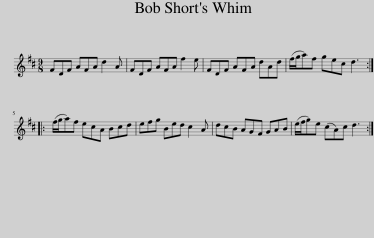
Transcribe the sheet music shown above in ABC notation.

X:1
L:1/8
M:9/8
I:linebreak $
K:D
V:1 treble
V:1
 FDF AFA d2 A | FDF AFA f2 e | FDF AFA dAd | (f/g/a)f gec d3 ::$ (f/g/a)f ecA Bcd | %5
 efg Bed c2 A | dcB AGF GAB | (e/f/g)e (cA)c d3 :| %8
